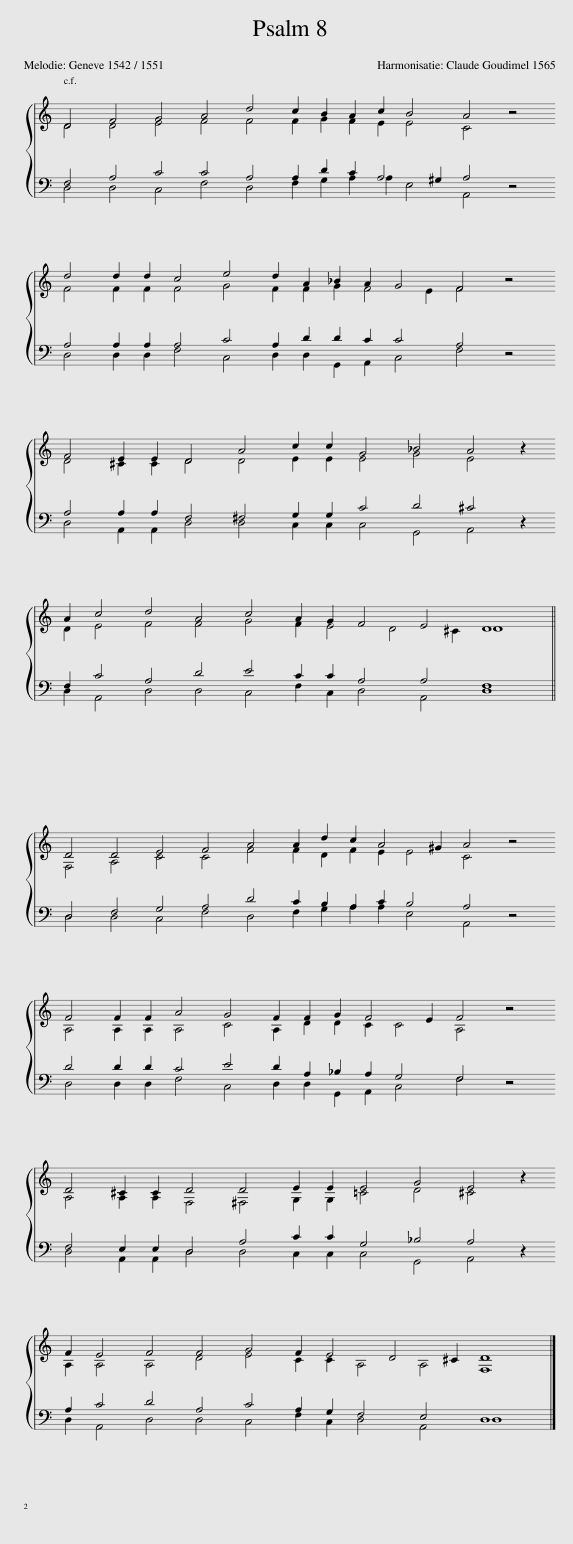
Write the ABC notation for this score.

X:1
%%score { ( 1 2 ) | ( 3 4 ) }
L:1/8
M:20/4
I:linebreak $
K:C
V:1 treble
V:2 treble
V:3 bass
V:4 bass
V:1
 D4 F4 G4 A4 d4 c2 B2 A2 c2 B4 A4 z4 |$ d4 d2 d2 c4 e4 d2 A2 _B2 A2 G4 F4 z4 |$ F4 E2 E2 D4 A4 c2 c2 G4 _B4 A4 z2 |$ A2 c4 d4 A4 c4 A2 G2 F4 E4 D8 ||$ D4 D4 E4 F4 A4 A2 d2 c2 A4 ^G2 A4 z4 |$ %5
 F4 F2 F2 A4 G4 F2 F2 G2 F4 E2 F4 z4 |$ D4 ^C2 C2 D4 D4 E2 E2 E4 G4 E4 z2 |$ F2 E4 F4 F4 G4 F2 E4 D4 ^C2 D8 |] %8
V:2
 D4 D4 E4 F4 F4 F2 G2 F2 E2 E4 C4 x4 |$ F4 F2 F2 F4 G4 F2 F2 G2 F4 E2 F4 x4 |$ D4 ^C2 C2 D4 D4 E2 E2 E4 G4 E4 x2 |$ D2 E4 F4 F4 G4 F2 E4 D4 ^C2 D8 ||$ F,4 A,4 C4 C4 F4 F2 D2 F2 E2 E4 C4 x4 |$ %5
 A,4 A,2 A,2 A,4 C4 A,2 D2 D2 C2 C4 A,4 x4 |$ A,4 A,2 A,2 F,4 ^F,4 G,2 G,2 =C4 D4 ^C4 x2 |$ A,2 A,4 A,4 D4 E4 C2 C2 A,4 A,4 F,8 |] %8
V:3
 F,4 A,4 C4 C4 A,4 A,2 D2 C2 A,4 ^G,2 A,4 z4 |$ A,4 A,2 A,2 A,4 C4 A,2 D2 D2 C2 C4 A,4 z4 |$ A,4 A,2 A,2 F,4 ^F,4 G,2 G,2 C4 D4 ^C4 z2 |$ F,2 C4 A,4 D4 E4 C2 C2 A,4 A,4 F,8 ||$ D,4 F,4 G,4 A,4 D4 C2 B,2 A,2 C2 B,4 A,4 z4 |$ %5
 D4 D2 D2 C4 E4 D2 A,2 _B,2 A,2 G,4 F,4 z4 |$ F,4 E,2 E,2 D,4 A,4 C2 C2 G,4 _B,4 A,4 z2 |$ A,2 C4 D4 A,4 C4 A,2 G,2 F,4 E,4 D,8 |] %8
V:4
 D,4 D,4 C,4 F,4 D,4 F,2 G,2 A,2 A,2 E,4 A,,4 x4 |$ D,4 D,2 D,2 F,4 C,4 D,2 D,2 G,,2 A,,2 C,4 F,4 x4 |$ D,4 A,,2 A,,2 D,4 D,4 C,2 C,2 C,4 G,,4 A,,4 x2 |$ D,2 A,,4 D,4 D,4 C,4 F,2 C,2 D,4 A,,4 D,8 ||$ D,4 D,4 C,4 F,4 D,4 F,2 G,2 A,2 A,2 E,4 A,,4 x4 |$ %5
 D,4 D,2 D,2 F,4 C,4 D,2 D,2 G,,2 A,,2 C,4 F,4 x4 |$ D,4 A,,2 A,,2 D,4 D,4 C,2 C,2 C,4 G,,4 A,,4 x2 |$ D,2 A,,4 D,4 D,4 C,4 F,2 C,2 D,4 A,,4 D,8 |] %8
